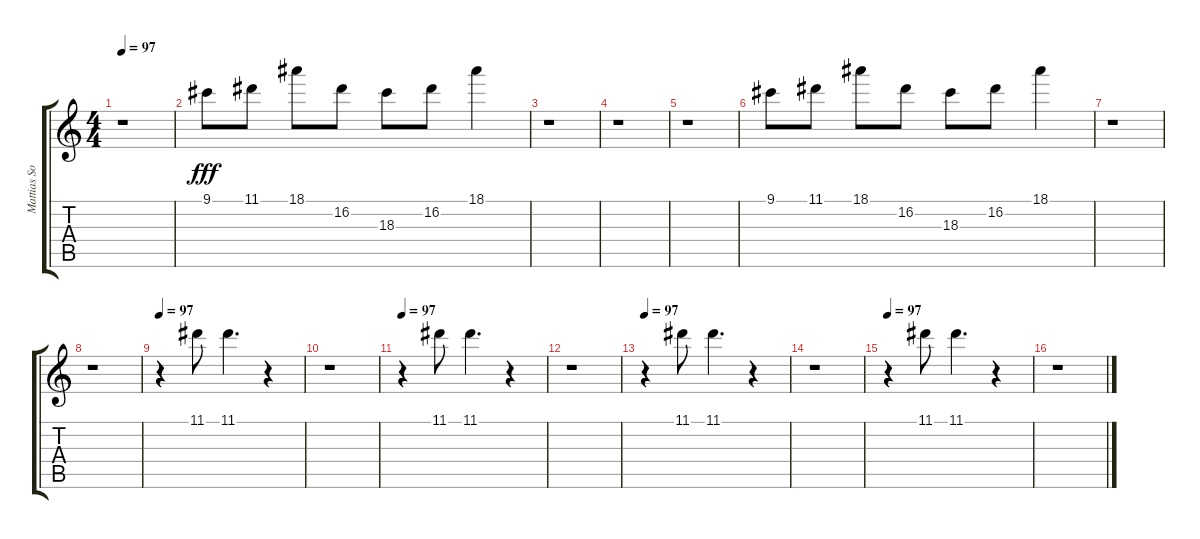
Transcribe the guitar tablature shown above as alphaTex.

\track ("Mattias Solo" "Mattias So") {instrument distortionguitar}
\staff {score tabs}
\tuning (E4 B3 G3 D3 A2 E2) {hide}
\ts (4 4)
\tempo 97
\clef g2
\ks c
r.1{dy fff} |
9.1.8 11.1.8 18.1.8 16.2.8 18.3.8 16.2.8 18.1.4 |
r.1 |
r.1 |
r.1 |
9.1.8 11.1.8 18.1.8 16.2.8 18.3.8 16.2.8 18.1.4 |
r.1 |
r.1 |
\tempo 97
r.4 11.1.8 11.1.4{d} r.4 |
r.1 |
\tempo 97
r.4 11.1.8 11.1.4{d} r.4 |
r.1 |
\tempo 97
r.4 11.1.8 11.1.4{d} r.4 |
r.1 |
\tempo 97
r.4 11.1.8 11.1.4{d} r.4 |
r.1
